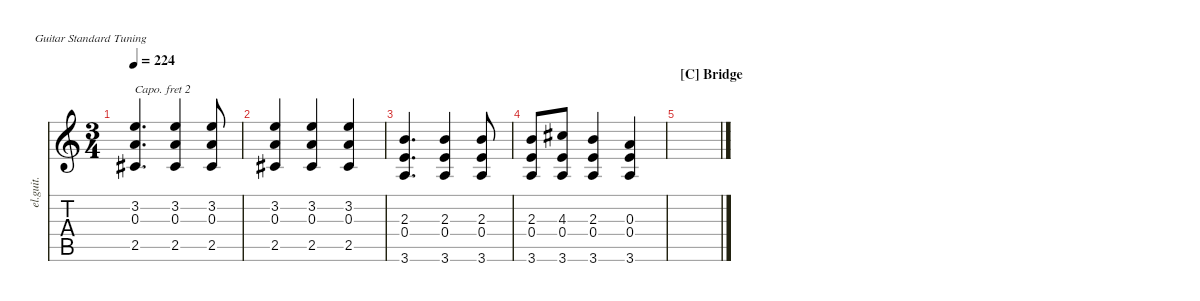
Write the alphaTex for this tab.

\defaultSystemsLayout 4
\hideDynamics
\bracketExtendMode nobrackets
\track ("Clean Guitar" "el.guit.") {instrument electricguitarclean}
\staff {score tabs}
\capo 2
\tuning (E4 B3 G3 D3 A2 E2)
\ts (3 4)
\tempo 224
\clef g2
\ks c
(2.5{acc #} 3.2 0.3).4{d dy mf beam Up} (2.5{acc #} 3.2 0.3).4{beam Up} (2.5{acc #} 3.2 0.3).8{beam Up} |
(2.5{acc #} 3.2 0.3).4{beam Up} (2.5{acc #} 3.2 0.3).4{beam Up} (2.5{acc #} 3.2 0.3).4{beam Up} |
(3.6 0.4 2.3).4{d beam Up} (3.6 0.4 2.3).4{beam Up} (3.6 0.4 2.3).8{beam Up} |
(3.6 0.4 2.3).8{beam Up} (3.6 0.4 4.3{acc #}).8{beam Up} (3.6 0.4 2.3).4{beam Up} (3.6 0.4 0.3).4{beam Up} |
\section ("C" "Bridge")
